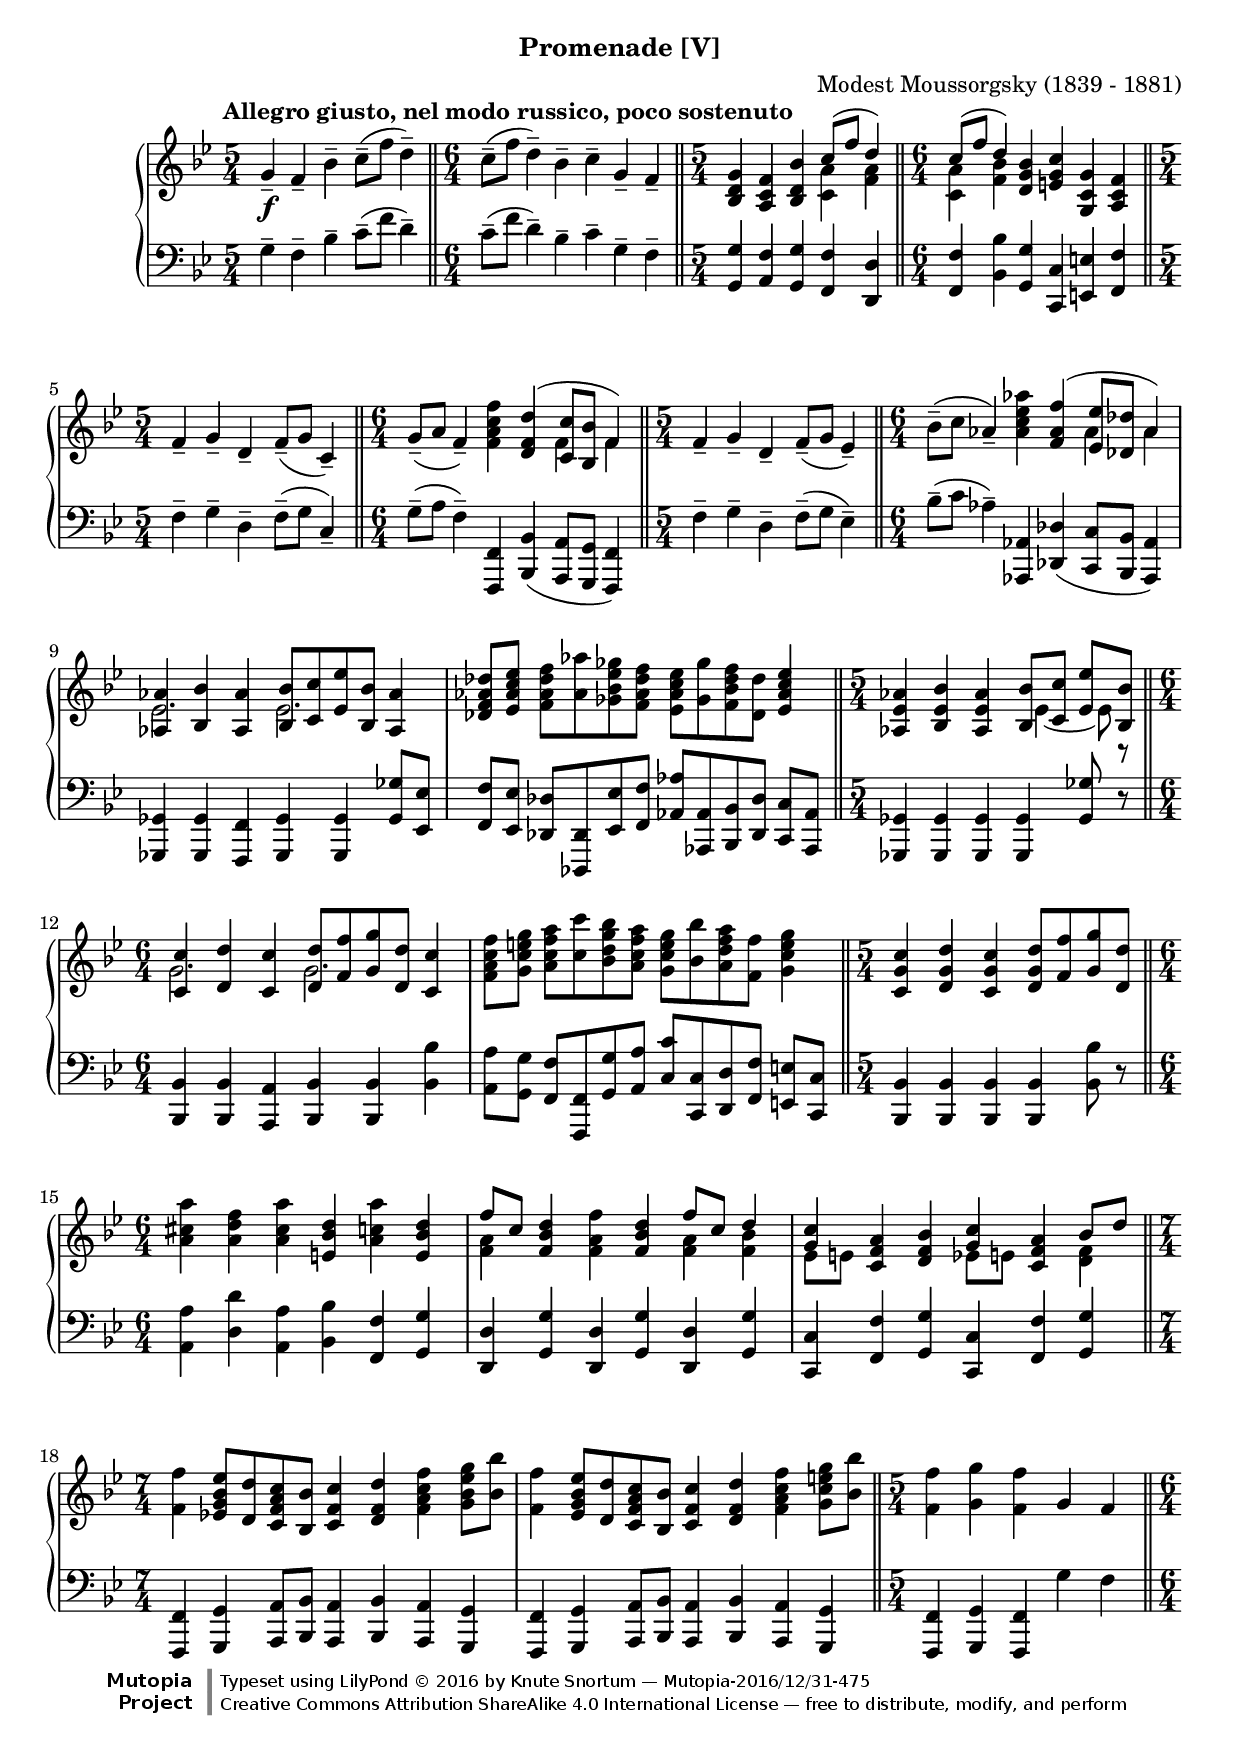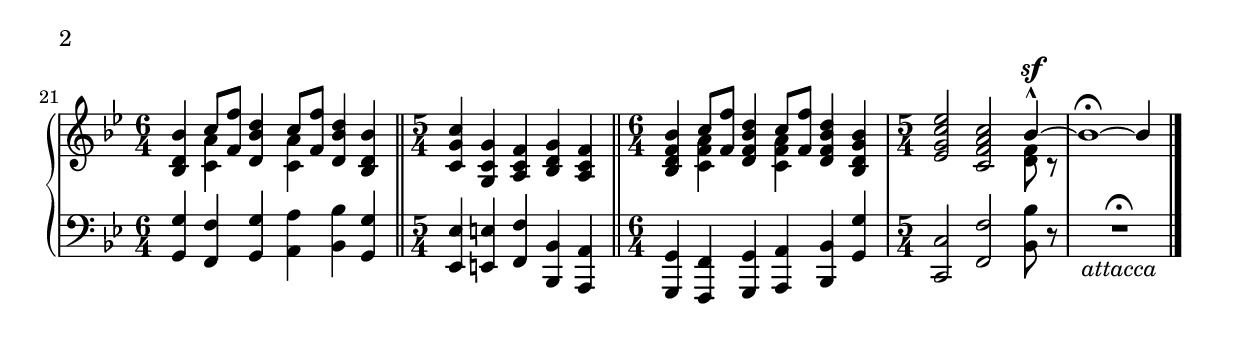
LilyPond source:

\version "2.18.2"
\language "english"

\header {
  %title        = "Promenade [V]"
  composer     = "Modest Moussorgsky (1839 - 1881)"
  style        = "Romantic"
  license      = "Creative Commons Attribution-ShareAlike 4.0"
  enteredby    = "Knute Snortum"
  date         = "1874"
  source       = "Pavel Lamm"

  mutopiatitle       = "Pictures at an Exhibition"
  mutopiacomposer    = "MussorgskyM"
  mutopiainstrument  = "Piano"
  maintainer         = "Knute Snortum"
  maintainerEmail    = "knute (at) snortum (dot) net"
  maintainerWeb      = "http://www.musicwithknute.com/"

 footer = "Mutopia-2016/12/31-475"
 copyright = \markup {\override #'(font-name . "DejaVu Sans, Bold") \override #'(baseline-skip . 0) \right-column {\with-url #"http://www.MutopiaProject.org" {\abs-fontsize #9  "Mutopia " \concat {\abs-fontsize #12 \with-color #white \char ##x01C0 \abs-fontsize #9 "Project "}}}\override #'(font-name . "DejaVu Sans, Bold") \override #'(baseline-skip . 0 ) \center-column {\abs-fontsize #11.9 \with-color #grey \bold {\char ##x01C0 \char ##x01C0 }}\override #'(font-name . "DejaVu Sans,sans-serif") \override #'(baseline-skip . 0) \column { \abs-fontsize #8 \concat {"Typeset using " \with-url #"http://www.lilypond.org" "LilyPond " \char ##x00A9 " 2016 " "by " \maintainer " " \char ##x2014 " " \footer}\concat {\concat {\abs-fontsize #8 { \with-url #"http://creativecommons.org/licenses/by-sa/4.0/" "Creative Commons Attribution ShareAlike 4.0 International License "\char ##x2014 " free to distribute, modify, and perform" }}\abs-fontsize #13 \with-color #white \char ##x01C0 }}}
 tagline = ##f
}

ritard = \markup { \italic "ritard." }
dimin = \markup { \italic "dimin." }
attacca = \markup { \italic "attacca" }

forceShiftOn = \override NoteColumn.force-hshift = #1.4
forceShiftOff = \override NoteColumn.force-hshift = #0
forceShiftPosition = \override NoteColumn.force-hshift = #-0.2
tiePosition = \override Tie.staff-position = #-7

upper = \relative c'' {
  \tempo "Allegro giusto, nel modo russico, poco sostenuto"

  \time 5/4
  | g4-- \f f-- bf-- c8-- ( f d4-- )
  \bar "||"
  \time 6/4
  | c8-- ( f d4-- ) bf-- c-- g-- f--
  \bar "||"
  \time 5/4
  | <g d bf>4 <f c a> <bf d, bf>
    << { c8 ( f d4 ) } \\ { <a c,>4 <a f> } >>
  \bar "||"
  \time 6/4
  | << { c8 ( f d4 ) } \\ { <a c,>4 <bf f> } >>
    <bf g d>4 <c g e> <g c, g> <f c a>
  \bar "||"
  \time 5/4
  | f4-- g-- d-- f8-- ( g c,4-- )
  \bar "||"
  \time 6/4
  | g'8-- ( a f4-- ) <f' c a f>
    << { <d f, d> ( <c c,>8 <bf bf,> f4 ) } \\ { s4 f f } >>
  \bar "||"
  \time 5/4
  | f4-- g-- d-- f8-- ( g ef4-- )
  \bar "||"
  \time 6/4
  | bf'8-- ( c af4-- ) <af' ef c af>
    << { <f af, f>4 ( <ef ef,>8 <df df,> af4 ) } \\ { s4 af af } >>
  |
  <<
    {
      <af af,>4 <bf bf,> <af af,> <bf bf,>8 <c c,> <ef ef,> <bf bf,> <af af,>4
    } \\ {
      ef2. ef2.
    }
  >>
  | <df' af f df>8 [ <ef c af ef> ] <f df af f> <af af,> <gf ef bf gf> <f df af f>
    <ef c af ef> <gf gf,> <f df bf f> <df df,> <ef c af ef>4
  \bar "||"
  \time 5/4
  | <af, ef af,>4 <bf ef, bf> <af ef af,>
    << 
      { 
        <bf bf,>8 <c c,> <ef ef,> <bf bf,> 
      } \\ { 
        \forceShiftOn \tiePosition ef,4 ~ ef8 r 
      } 
    >>
  \bar "||"
  \time 6/4
  | << 
      { 
        <c' c,>4 <d d,> <c c,> <d d,>8 <f f,> <g g,> <d d,> <c c,>4 
      } \\ { 
        \forceShiftPosition g2. g 
      } 
    >>
  | <f' c a f>8 [ <g e c g> ] <a f c a> <c c,> <bf g d bf> <a f c a>
    <g e c g> <bf bf,> <a f d a> <f f,> <g e c g>4
  \bar "||"
  \time 5/4
  | <c, g c,>4 <d g, d> <c g c,> <d g, d>8 [ <f f,> <g g,> <d d,> ]
  \bar "||"
  \time 6/4
  | <a' cs, a>4 <f d a> <a cs, a> <d, bf e,> <a' c, a> <d, bf e,>
  | << { f8 [ c ] } \\ { <a f>4 } >> <d bf f>4 <f a, f> <d bf f>
    << { f8 c d4 } \\ { <a f>4 <bf f> } >>
  | << { <c g>4 } \\ { ef,8 [ e ] } >> <a f c>4 <bf f d> 
    << { <c g>4 } \\ { ef,8 [ e ] } >> <a f c>4 << { bf8 d } \\ { <f, d>4 } >>
  \bar "||"
  \time 7/4
  | <f' f,>4 <ef bf g ef>8 [ <d d,> <c a f c> <bf bf,> ] <c f, c>4 <d f, d> 
    <f c a f> <g ef bf g>8 <bf bf,>
  | <f f,>4 <ef bf g ef>8 [ <d d,> <c a f c> <bf bf,> ] <c f, c>4 <d f, d> 
    <f c a f> <g e c g>8 <bf bf,>
  \bar "||"
  \time 5/4
  | <f f,>4 <g g,> <f f,> g, f
  \bar "||"
  \time 6/4
  | <bf d, bf>4 << { c8 [ <f f,> ] } \\ { <a, c,>4 } >> <d bf d,>4
    << { c8 [ <f f,> ] } \\ { <a, c,>4 } >> <d bf d,>4 <bf d, bf>
  \bar "||"
  \time 5/4
  | <c g c,>4 <g c, g> <f c a> <g d bf> <f c a>
  \bar "||"
  \time 6/4
  | <bf f d bf>4 << { c8 [ <f f,> ] } \\ { <a, f c>4 } >> <d bf f d>4
    << { c8 [ <f f,> ] } \\ { <a, f c>4 } >> <d bf f d>4 <bf g d bf>
  | <ef c g ef>2 <c a f c> 
    << { bf4^^ ^\sf ~ | bf1 \fermata ~ bf4 } \\ { <f d>8 r | s1 s4 } >>
  \bar "|."
}

lower = \relative c' {
  \time 5/4
  | g4-- f-- bf-- c8-- ( f d4-- )
  \time 6/4
  | c8-- ( f d4-- ) bf-- c-- g-- f--
  \time 5/4
  | <g g,>4 <f a,> <g g,> <f f,> <d d,>
  \time 6/4
  | <f f,>4 <bf bf,> <g g,> <c, c,> <e e,> <f f,>
  \time 5/4
  | f4-- g-- d-- f8-- ( g c,4-- )
  \time 6/4
  | g'8-- ( a f4-- ) <f, f,> <bf bf,> ( <a a,>8 <g g,> <f f,>4 )
  \time 5/4
  | f'4-- g-- d-- f8-- ( g ef4-- )
  \time 6/4
  | bf'8-- ( c af4-- ) <af, af,> <df df,> ( <c c,>8 <bf bf,> <af af,>4 )
  | <gf gf,>4 q <f f,> <gf gf,> q <gf' gf,>8 <ef ef,>
  | <f f,>8 [ <ef ef,> ] <df df,> <df, df,> <ef' ef,> <f f,> 
    <af af,> <af, af,> <bf bf,> <df df,> <c c,> [ <af af,> ]
  \time 5/4
  | <gf gf,>4 q q q <gf' gf,>8 r 
  \time 6/4
  | <bf, bf,>4 <bf bf,> <a a,> <bf bf,> <bf bf,> <bf' bf,>
  | <a a,>8 [ <g g,> ] <f f,> <f, f,> <g' g,> <a a,> 
    <c c,> <c, c,> <d d,> <f f,> <e e,> [ <c c,> ]
  \time 5/4
  | <bf bf,>4 q q q <bf' bf,>8 r
  \time 6/4
  | <a a,>4 <d d,> <a a,> <bf bf,> <f f,> <g g,>
  | <d d,> <g g,> <d d,> <g g,> <d d,> <g g,>
  | <c, c,> <f f,> <g g,> <c, c,> <f f,> <g g,>
  \time 7/4
  | <f, f,>4 <g g,> <a a,>8 <bf bf,> <a a,>4 <bf bf,> <a a,> <g g,>
  | <f f,>4 <g g,> <a a,>8 <bf bf,> <a a,>4 <bf bf,> <a a,> <g g,>
  \time 5/4
  | <f f,>4 <g g,> <f f,> g' f
  \time 6/4
  | <g g,>4 <f f,> <g g,> <a a,> <bf bf,> <g g,>
  \time 5/4
  | <ef ef,> <e e,> <f f,> <bf, bf,> <a a,>
  \time 6/4
  | <g g,> <f f,> <g g,> <a a,> <bf bf,> <g' g,>
  \time 5/4
  | <c, c,>2 <f f,> <bf bf,>8 r
  | R1 * 5/4 _\attacca \fermataMarkup 
}

global = {
  \key bf \major
  \accidentalStyle piano
}

\bookpart {
  \header {
    subtitle = "Promenade [V]"
  }
  \score {
    \new PianoStaff
    <<
      \new Staff = "up" {
        \clef treble
        \global
        \upper
      }
      \new Staff = "down" {
        \clef bass
        \global
        \lower
      }
    >>
    \layout {
    }
    \midi {
      \tempo 4 = 88
    }
  }
}
